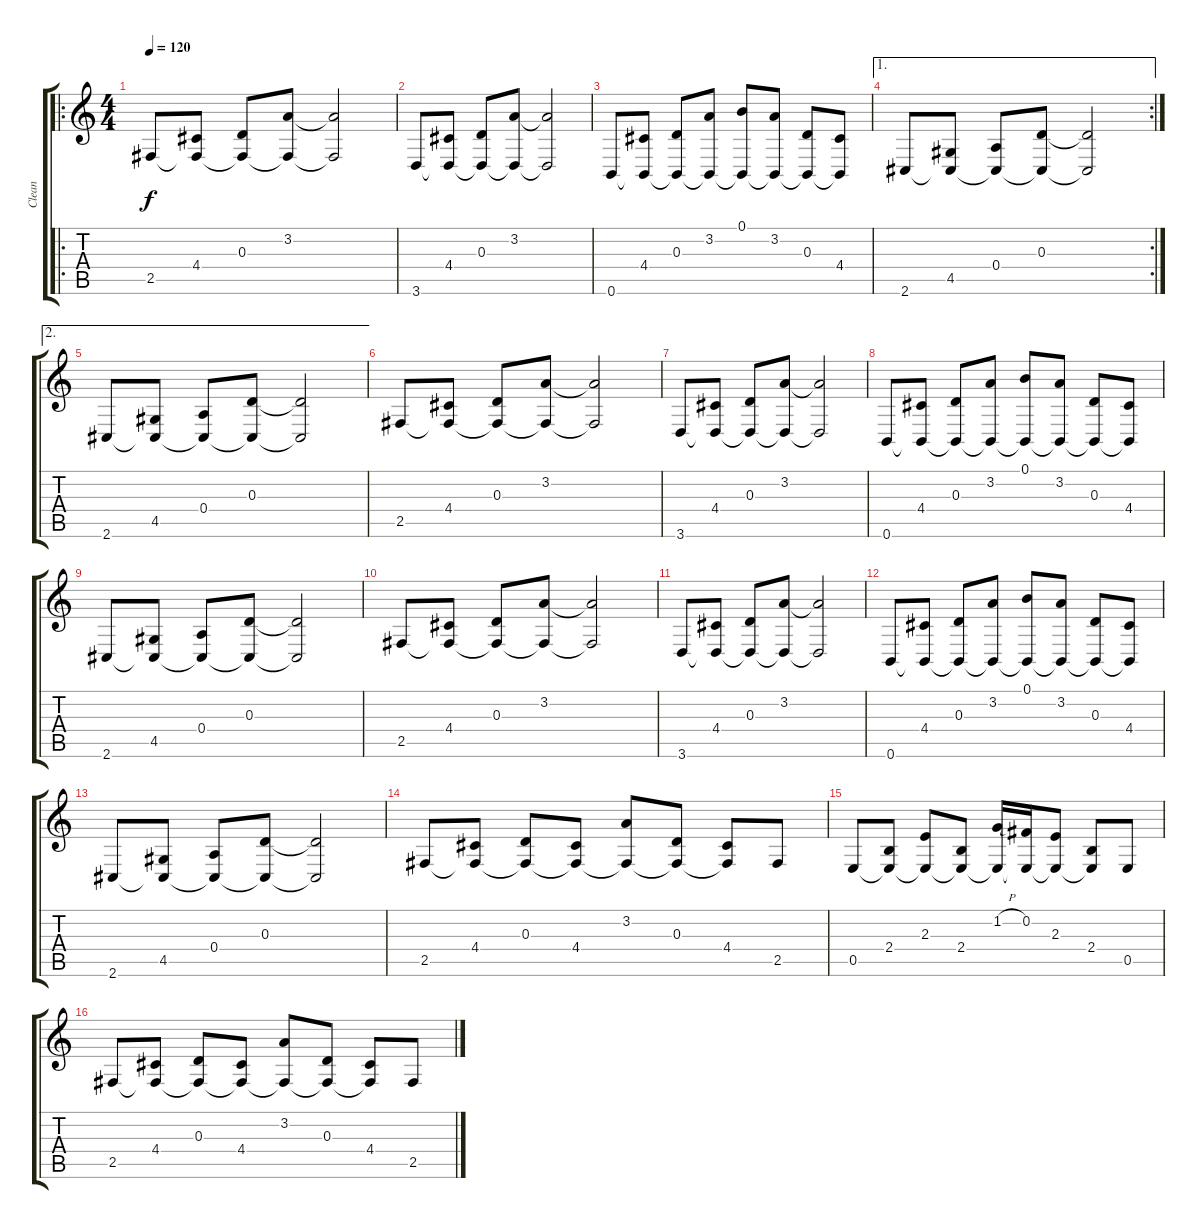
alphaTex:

\track ("Clean" "Clean") {instrument acousticguitarsteel}
\staff {score tabs}
\tuning (B3 Gb3 D3 A2 E2 B1) {hide}
\ro
\ts (4 4)
\tempo 120
\clef g2
\ks c
2.5.8{dy f instrument acousticguitarsteel} (4.4 2.5{t}).8 (0.3 2.5{t}).8 (3.2 2.5{t}).8 (3.2{t} 2.5{t}).2 |
3.6.8 (4.4 3.6{t}).8 (0.3 3.6{t}).8 (3.2 3.6{t}).8 (3.2{t} 3.6{t}).2 |
0.6.8 (4.4 0.6{t}).8 (0.3 0.6{t}).8 (3.2 0.6{t}).8 (0.1 0.6{t}).8 (3.2 0.6{t}).8 (0.3 0.6{t}).8 (4.4 0.6{t}).8 |
\ae 1
\rc 2
2.6.8 (4.5 2.6{t}).8 (0.4 2.6{t}).8 (0.3 2.6{t}).8 (0.3{t} 2.6{t}).2 |
\ae 2
2.6.8 (4.5 2.6{t}).8 (0.4 2.6{t}).8 (0.3 2.6{t}).8 (0.3{t} 2.6{t}).2 |
2.5.8 (4.4 2.5{t}).8 (0.3 2.5{t}).8 (3.2 2.5{t}).8 (3.2{t} 2.5{t}).2 |
3.6.8 (4.4 3.6{t}).8 (0.3 3.6{t}).8 (3.2 3.6{t}).8 (3.2{t} 3.6{t}).2 |
0.6.8 (4.4 0.6{t}).8 (0.3 0.6{t}).8 (3.2 0.6{t}).8 (0.1 0.6{t}).8 (3.2 0.6{t}).8 (0.3 0.6{t}).8 (4.4 0.6{t}).8 |
2.6.8 (4.5 2.6{t}).8 (0.4 2.6{t}).8 (0.3 2.6{t}).8 (0.3{t} 2.6{t}).2 |
2.5.8 (4.4 2.5{t}).8 (0.3 2.5{t}).8 (3.2 2.5{t}).8 (3.2{t} 2.5{t}).2 |
3.6.8 (4.4 3.6{t}).8 (0.3 3.6{t}).8 (3.2 3.6{t}).8 (3.2{t} 3.6{t}).2 |
0.6.8 (4.4 0.6{t}).8 (0.3 0.6{t}).8 (3.2 0.6{t}).8 (0.1 0.6{t}).8 (3.2 0.6{t}).8 (0.3 0.6{t}).8 (4.4 0.6{t}).8 |
2.6.8 (4.5 2.6{t}).8 (0.4 2.6{t}).8 (0.3 2.6{t}).8 (0.3{t} 2.6{t}).2 |
2.5.8 (4.4 2.5{t}).8 (0.3 2.5{t}).8 (4.4 2.5{t}).8 (3.2 2.5{t}).8 (0.3 2.5{t}).8 (4.4 2.5{t}).8 2.5.8 |
0.5.8 (2.4 0.5{t}).8 (2.3 0.5{t}).8 (2.4 0.5{t}).8 (1.2{h} 0.5{t}).16 (0.2 0.5{t}).16 (2.3 0.5{t}).8 (2.4 0.5{t}).8 0.5.8 |
2.5.8 (4.4 2.5{t}).8 (0.3 2.5{t}).8 (4.4 2.5{t}).8 (3.2 2.5{t}).8 (0.3 2.5{t}).8 (4.4 2.5{t}).8 2.5.8
